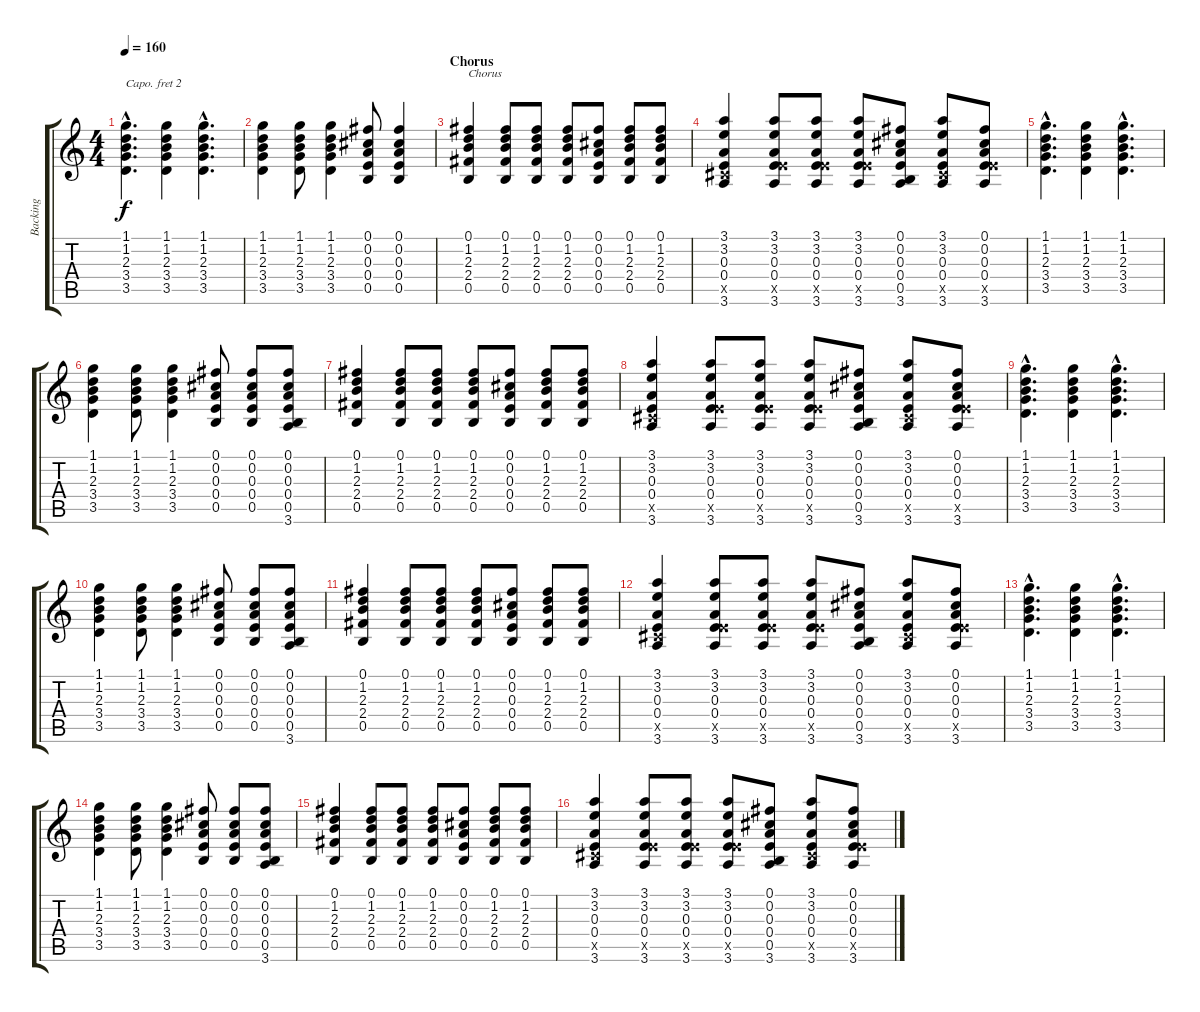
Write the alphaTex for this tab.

\track ("Backing" "Backing") {instrument acousticguitarnylon}
\staff {score tabs}
\capo 2
\tuning (E4 B3 G3 D3 A2 E2) {hide}
\ts (4 4)
\tempo 160
\clef g2
\ks c
(1.1{hac} 1.2{hac} 2.3{hac} 3.4{hac} 3.5{hac}).4{d dy f} (1.1 1.2 2.3 3.4 3.5).4 (1.1{hac} 1.2{hac} 2.3{hac} 3.4{hac} 3.5{hac}).4{d} |
(1.1 1.2 2.3 3.4 3.5).4 (1.1 1.2 2.3 3.4 3.5).8 (1.1 1.2 2.3 3.4 3.5).4 (0.1 0.2 0.3 0.4 0.5).8 (0.1 0.2 0.3 0.4 0.5).4 |
\section ("" "Chorus")
(0.1 1.2 2.3 2.4 0.5).4{txt "Chorus"} (0.1 1.2 2.3 2.4 0.5).8 (0.1 1.2 2.3 2.4 0.5).8 (0.1 1.2 2.3 2.4 0.5).8 (0.1 0.2 0.3 0.4 0.5).8 (0.1 1.2 2.3 2.4 0.5).8 (0.1 1.2 2.3 2.4 0.5).8 |
(3.1 3.2 0.3 0.4 2.5{x} 3.6).4 (3.1 3.2 0.3 0.4 5.5{x} 3.6).8 (3.1 3.2 0.3 0.4 5.5{x} 3.6).8 (3.1 3.2 0.3 0.4 5.5{x} 3.6).8 (0.1 0.2 0.3 0.4 0.5 3.6).8 (3.1 3.2 0.3 0.4 2.5{x} 3.6).8 (0.1 0.2 0.3 0.4 5.5{x} 3.6).8 |
(1.1{hac} 1.2{hac} 2.3{hac} 3.4{hac} 3.5{hac}).4{d} (1.1 1.2 2.3 3.4 3.5).4 (1.1{hac} 1.2{hac} 2.3{hac} 3.4{hac} 3.5{hac}).4{d} |
(1.1 1.2 2.3 3.4 3.5).4 (1.1 1.2 2.3 3.4 3.5).8 (1.1 1.2 2.3 3.4 3.5).4 (0.1 0.2 0.3 0.4 0.5).8 (0.1 0.2 0.3 0.4 0.5).8 (0.1 0.2 0.3 0.4 0.5 3.6).8 |
(0.1 1.2 2.3 2.4 0.5).4 (0.1 1.2 2.3 2.4 0.5).8 (0.1 1.2 2.3 2.4 0.5).8 (0.1 1.2 2.3 2.4 0.5).8 (0.1 0.2 0.3 0.4 0.5).8 (0.1 1.2 2.3 2.4 0.5).8 (0.1 1.2 2.3 2.4 0.5).8 |
(3.1 3.2 0.3 0.4 2.5{x} 3.6).4 (3.1 3.2 0.3 0.4 5.5{x} 3.6).8 (3.1 3.2 0.3 0.4 5.5{x} 3.6).8 (3.1 3.2 0.3 0.4 5.5{x} 3.6).8 (0.1 0.2 0.3 0.4 0.5 3.6).8 (3.1 3.2 0.3 0.4 2.5{x} 3.6).8 (0.1 0.2 0.3 0.4 5.5{x} 3.6).8 |
(1.1{hac} 1.2{hac} 2.3{hac} 3.4{hac} 3.5{hac}).4{d} (1.1 1.2 2.3 3.4 3.5).4 (1.1{hac} 1.2{hac} 2.3{hac} 3.4{hac} 3.5{hac}).4{d} |
(1.1 1.2 2.3 3.4 3.5).4 (1.1 1.2 2.3 3.4 3.5).8 (1.1 1.2 2.3 3.4 3.5).4 (0.1 0.2 0.3 0.4 0.5).8 (0.1 0.2 0.3 0.4 0.5).8 (0.1 0.2 0.3 0.4 0.5 3.6).8 |
(0.1 1.2 2.3 2.4 0.5).4 (0.1 1.2 2.3 2.4 0.5).8 (0.1 1.2 2.3 2.4 0.5).8 (0.1 1.2 2.3 2.4 0.5).8 (0.1 0.2 0.3 0.4 0.5).8 (0.1 1.2 2.3 2.4 0.5).8 (0.1 1.2 2.3 2.4 0.5).8 |
(3.1 3.2 0.3 0.4 2.5{x} 3.6).4 (3.1 3.2 0.3 0.4 5.5{x} 3.6).8 (3.1 3.2 0.3 0.4 5.5{x} 3.6).8 (3.1 3.2 0.3 0.4 5.5{x} 3.6).8 (0.1 0.2 0.3 0.4 0.5 3.6).8 (3.1 3.2 0.3 0.4 2.5{x} 3.6).8 (0.1 0.2 0.3 0.4 5.5{x} 3.6).8 |
(1.1{hac} 1.2{hac} 2.3{hac} 3.4{hac} 3.5{hac}).4{d} (1.1 1.2 2.3 3.4 3.5).4 (1.1{hac} 1.2{hac} 2.3{hac} 3.4{hac} 3.5{hac}).4{d} |
(1.1 1.2 2.3 3.4 3.5).4 (1.1 1.2 2.3 3.4 3.5).8 (1.1 1.2 2.3 3.4 3.5).4 (0.1 0.2 0.3 0.4 0.5).8 (0.1 0.2 0.3 0.4 0.5).8 (0.1 0.2 0.3 0.4 0.5 3.6).8 |
(0.1 1.2 2.3 2.4 0.5).4 (0.1 1.2 2.3 2.4 0.5).8 (0.1 1.2 2.3 2.4 0.5).8 (0.1 1.2 2.3 2.4 0.5).8 (0.1 0.2 0.3 0.4 0.5).8 (0.1 1.2 2.3 2.4 0.5).8 (0.1 1.2 2.3 2.4 0.5).8 |
(3.1 3.2 0.3 0.4 2.5{x} 3.6).4 (3.1 3.2 0.3 0.4 5.5{x} 3.6).8 (3.1 3.2 0.3 0.4 5.5{x} 3.6).8 (3.1 3.2 0.3 0.4 5.5{x} 3.6).8 (0.1 0.2 0.3 0.4 0.5 3.6).8 (3.1 3.2 0.3 0.4 2.5{x} 3.6).8 (0.1 0.2 0.3 0.4 5.5{x} 3.6).8
